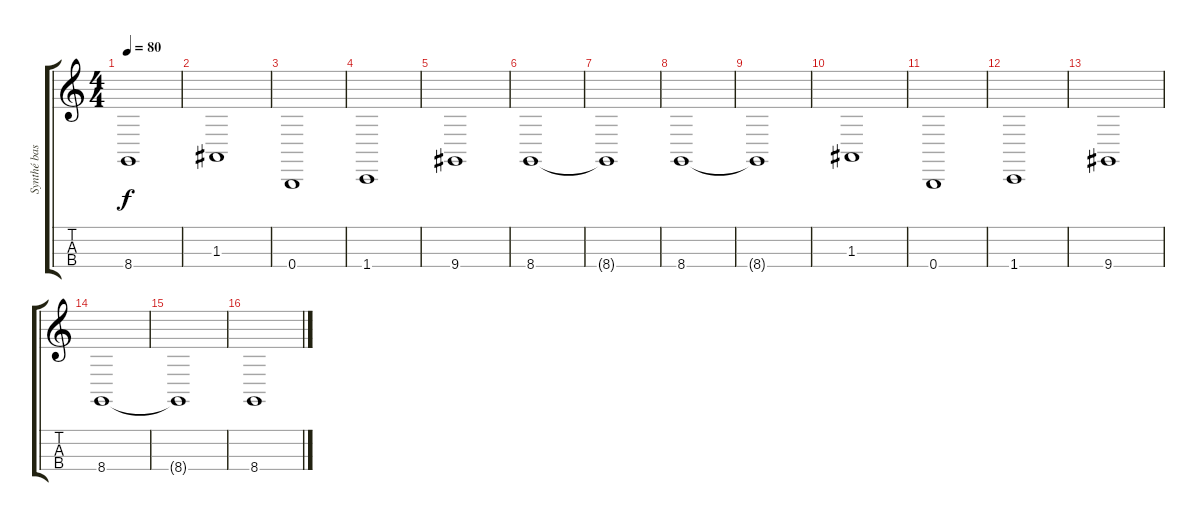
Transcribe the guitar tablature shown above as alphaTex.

\track ("Synthé bas" "Synthé bas") {instrument lead3calliope}
\staff {score tabs}
\tuning (G3 D3 A2 B1) {hide}
\ts (4 4)
\tempo 80
\clef g2
\ks c
8.4{t}.1{dy f} |
1.3.1 |
0.4.1 |
1.4.1 |
9.4.1 |
8.4.1 |
8.4{t}.1 |
8.4.1 |
8.4{t}.1 |
1.3.1 |
0.4.1 |
1.4.1 |
9.4.1 |
8.4.1 |
8.4{t}.1 |
8.4.1
